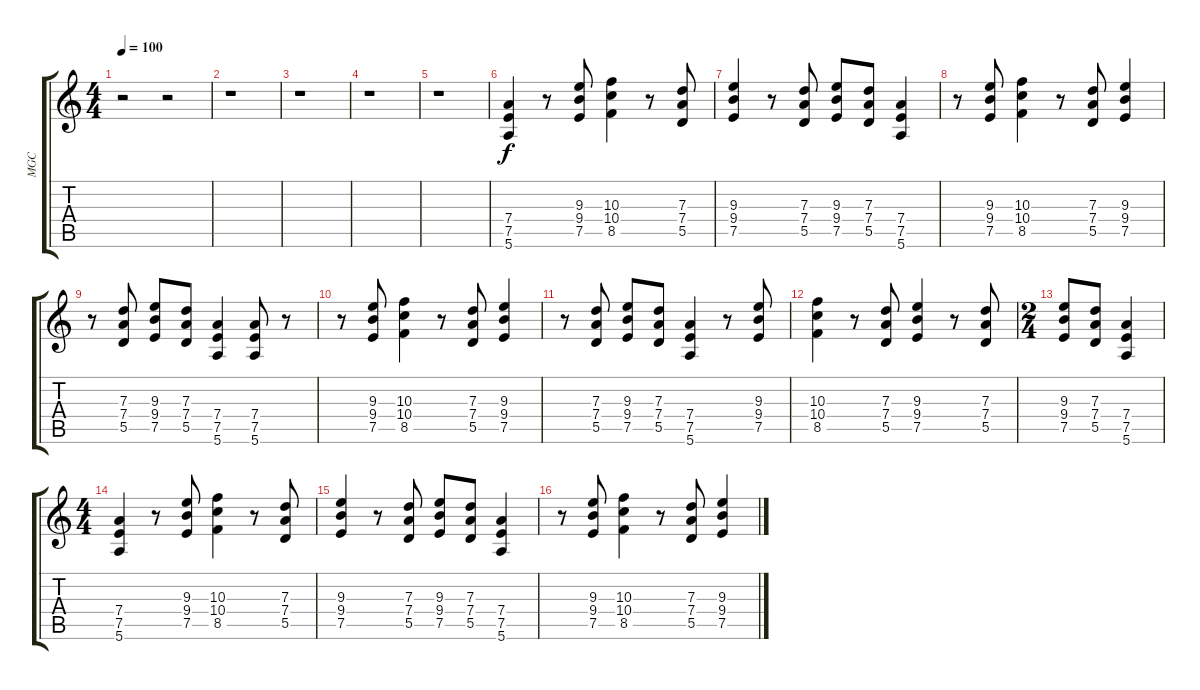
\track ("MGC" "MGC") {instrument distortionguitar}
\staff {score tabs}
\tuning (E4 B3 G3 D3 A2 E2) {hide}
\ts (4 4)
\tempo 100
\clef g2
\ks c
r.2{dy f} r.2 |
r.1 |
r.1 |
r.1 |
r.1 |
(7.4 7.5 5.6).4 r.8 (9.3 9.4 7.5).8 (10.3 10.4 8.5).4 r.8 (7.3 7.4 5.5).8 |
(9.3 9.4 7.5).4 r.8 (7.3 7.4 5.5).8 (9.3 9.4 7.5).8 (7.3 7.4 5.5).8 (7.4 7.5 5.6).4 |
r.8 (9.3 9.4 7.5).8 (10.3 10.4 8.5).4 r.8 (7.3 7.4 5.5).8 (9.3 9.4 7.5).4 |
r.8 (7.3 7.4 5.5).8 (9.3 9.4 7.5).8 (7.3 7.4 5.5).8 (7.4 7.5 5.6).4 (7.4 7.5 5.6).8 r.8 |
r.8 (9.3 9.4 7.5).8 (10.3 10.4 8.5).4 r.8 (7.3 7.4 5.5).8 (9.3 9.4 7.5).4 |
r.8 (7.3 7.4 5.5).8 (9.3 9.4 7.5).8 (7.3 7.4 5.5).8 (7.4 7.5 5.6).4 r.8 (9.3 9.4 7.5).8 |
(10.3 10.4 8.5).4 r.8 (7.3 7.4 5.5).8 (9.3 9.4 7.5).4 r.8 (7.3 7.4 5.5).8 |
\ts (2 4)
(9.3 9.4 7.5).8 (7.3 7.4 5.5).8 (7.4 7.5 5.6).4 |
\ts (4 4)
(7.4 7.5 5.6).4 r.8 (9.3 9.4 7.5).8 (10.3 10.4 8.5).4 r.8 (7.3 7.4 5.5).8 |
(9.3 9.4 7.5).4 r.8 (7.3 7.4 5.5).8 (9.3 9.4 7.5).8 (7.3 7.4 5.5).8 (7.4 7.5 5.6).4 |
r.8 (9.3 9.4 7.5).8 (10.3 10.4 8.5).4 r.8 (7.3 7.4 5.5).8 (9.3 9.4 7.5).4
